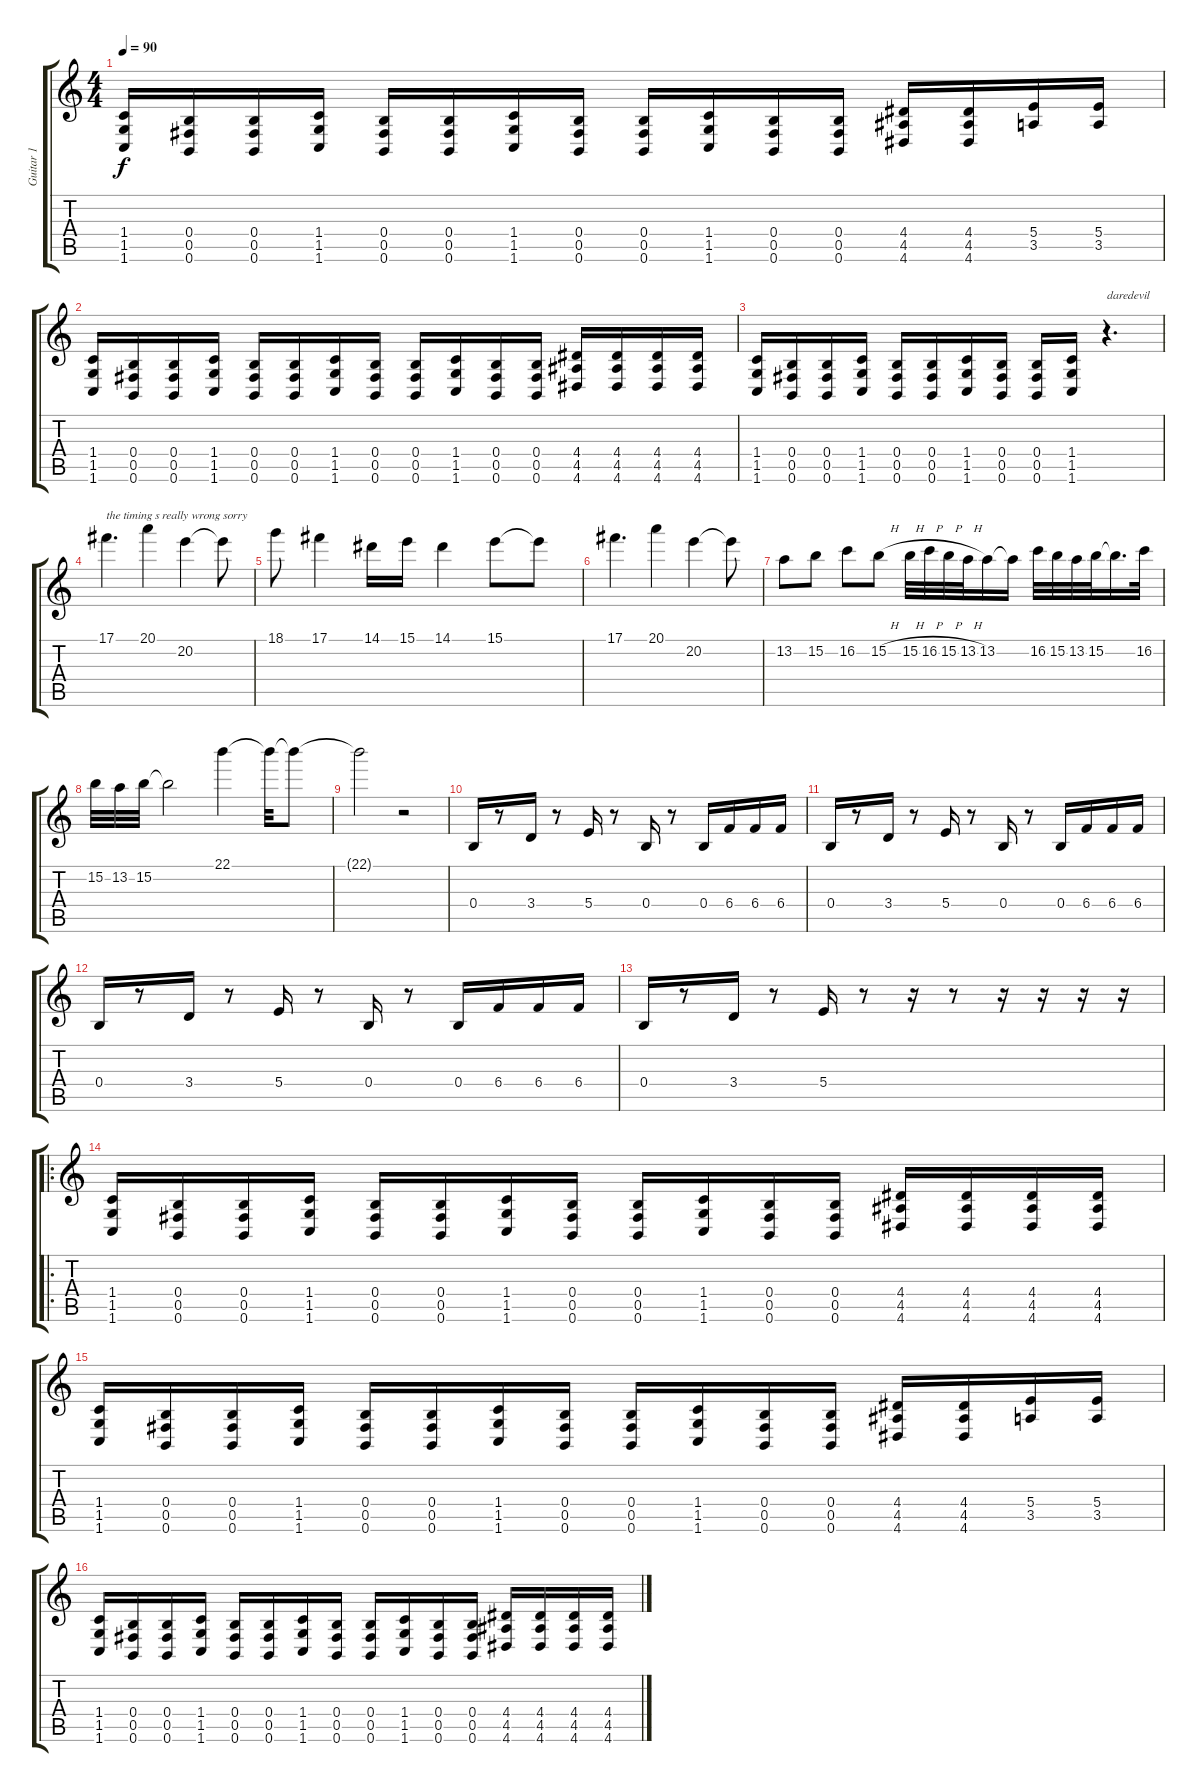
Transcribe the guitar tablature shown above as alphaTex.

\track ("Guitar 1" "Guitar 1") {instrument distortionguitar}
\staff {score tabs}
\tuning (Db4 Ab3 E4 B2 Gb2 B1) {hide}
\ts (4 4)
\tempo 90
\clef g2
\ks c
(1.4 1.5 1.6).16{dy f} (0.4 0.5 0.6).16 (0.4 0.5 0.6).16 (1.4 1.5 1.6).16 (0.4 0.5 0.6).16 (0.4 0.5 0.6).16 (1.4 1.5 1.6).16 (0.4 0.5 0.6).16 (0.4 0.5 0.6).16 (1.4 1.5 1.6).16 (0.4 0.5 0.6).16 (0.4 0.5 0.6).16 (4.4 4.5 4.6).16 (4.4 4.5 4.6).16 (5.4 3.5).16 (5.4 3.5).16 |
(1.4 1.5 1.6).16 (0.4 0.5 0.6).16 (0.4 0.5 0.6).16 (1.4 1.5 1.6).16 (0.4 0.5 0.6).16 (0.4 0.5 0.6).16 (1.4 1.5 1.6).16 (0.4 0.5 0.6).16 (0.4 0.5 0.6).16 (1.4 1.5 1.6).16 (0.4 0.5 0.6).16 (0.4 0.5 0.6).16 (4.4 4.5 4.6).16 (4.4 4.5 4.6).16 (4.4 4.5 4.6).16 (4.4 4.5 4.6).16 |
(1.4 1.5 1.6).16 (0.4 0.5 0.6).16 (0.4 0.5 0.6).16 (1.4 1.5 1.6).16 (0.4 0.5 0.6).16 (0.4 0.5 0.6).16 (1.4 1.5 1.6).16 (0.4 0.5 0.6).16 (0.4 0.5 0.6).16 (1.4 1.5 1.6).16 r.4{d txt "daredevil"} |
17.1.4{d txt "the timing s really wrong sorry "} 20.1.4 20.2.4 20.2{t}.8 |
18.1.8 17.1.4 14.1.16 15.1.16 14.1.4 15.1.8 15.1{t}.8 |
17.1.4{d} 20.1.4 20.2.4 20.2{t}.8 |
13.2.8 15.2.8 16.2.8 15.2{h}.8 15.2{h}.32 16.2{h}.32 15.2{h}.32 13.2{h}.32 13.2.16 13.2{t}.16 16.2.32 15.2.32 13.2.32 15.2.32 15.2{t}.16{d} 16.2.32 |
15.2.32 13.2.32 15.2.32 15.2{t}.2 22.1.4 22.1{t}.32 22.1{t}.8 |
22.1{t}.2 r.2 |
0.4.16{volume 11 instrument electricguitarmuted} r.8 3.4.16 r.8 5.4.16 r.8 0.4.16 r.8 0.4.16 6.4.16 6.4.16 6.4.16 |
0.4.16{volume 11 instrument electricguitarmuted} r.8 3.4.16 r.8 5.4.16 r.8 0.4.16 r.8 0.4.16 6.4.16 6.4.16 6.4.16 |
0.4.16{volume 11 instrument electricguitarmuted} r.8 3.4.16 r.8 5.4.16 r.8 0.4.16 r.8 0.4.16 6.4.16 6.4.16 6.4.16 |
0.4.16{volume 11 instrument electricguitarmuted} r.8 3.4.16 r.8 5.4.16 r.8 r.16 r.8 r.16 r.16 r.16 r.16 |
\ro
(1.4 1.5 1.6).16{volume 14 instrument distortionguitar} (0.4 0.5 0.6).16 (0.4 0.5 0.6).16 (1.4 1.5 1.6).16 (0.4 0.5 0.6).16 (0.4 0.5 0.6).16 (1.4 1.5 1.6).16 (0.4 0.5 0.6).16 (0.4 0.5 0.6).16 (1.4 1.5 1.6).16 (0.4 0.5 0.6).16 (0.4 0.5 0.6).16 (4.4 4.5 4.6).16 (4.4 4.5 4.6).16 (4.4 4.5 4.6).16 (4.4 4.5 4.6).16 |
(1.4 1.5 1.6).16 (0.4 0.5 0.6).16 (0.4 0.5 0.6).16 (1.4 1.5 1.6).16 (0.4 0.5 0.6).16 (0.4 0.5 0.6).16 (1.4 1.5 1.6).16 (0.4 0.5 0.6).16 (0.4 0.5 0.6).16 (1.4 1.5 1.6).16 (0.4 0.5 0.6).16 (0.4 0.5 0.6).16 (4.4 4.5 4.6).16 (4.4 4.5 4.6).16 (5.4 3.5).16 (5.4 3.5).16 |
(1.4 1.5 1.6).16 (0.4 0.5 0.6).16 (0.4 0.5 0.6).16 (1.4 1.5 1.6).16 (0.4 0.5 0.6).16 (0.4 0.5 0.6).16 (1.4 1.5 1.6).16 (0.4 0.5 0.6).16 (0.4 0.5 0.6).16 (1.4 1.5 1.6).16 (0.4 0.5 0.6).16 (0.4 0.5 0.6).16 (4.4 4.5 4.6).16 (4.4 4.5 4.6).16 (4.4 4.5 4.6).16 (4.4 4.5 4.6).16
